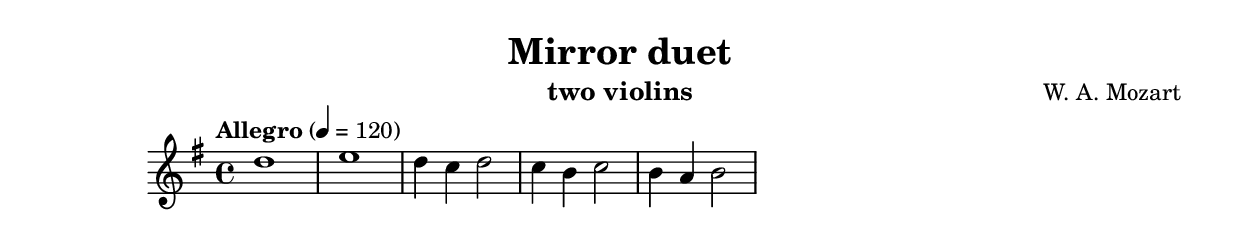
\version "2.20.0"

\header {
  title = "Mirror duet"
  composer = "W. A. Mozart"
  instrument = "two violins"
}

\score {
  \new Staff {
    \key g \major
    \time 4/4
    \tempo "Allegro" 4 = 120
    \clef "treble"
    \set Staff.midiInstrument = "violin"
    \relative {
      %Takt 1—5
      d''1 | e1 | d4 c d2 | c4 b c2 | b4 a b2
    }
  }
  \midi {}
  \layout {}
}
